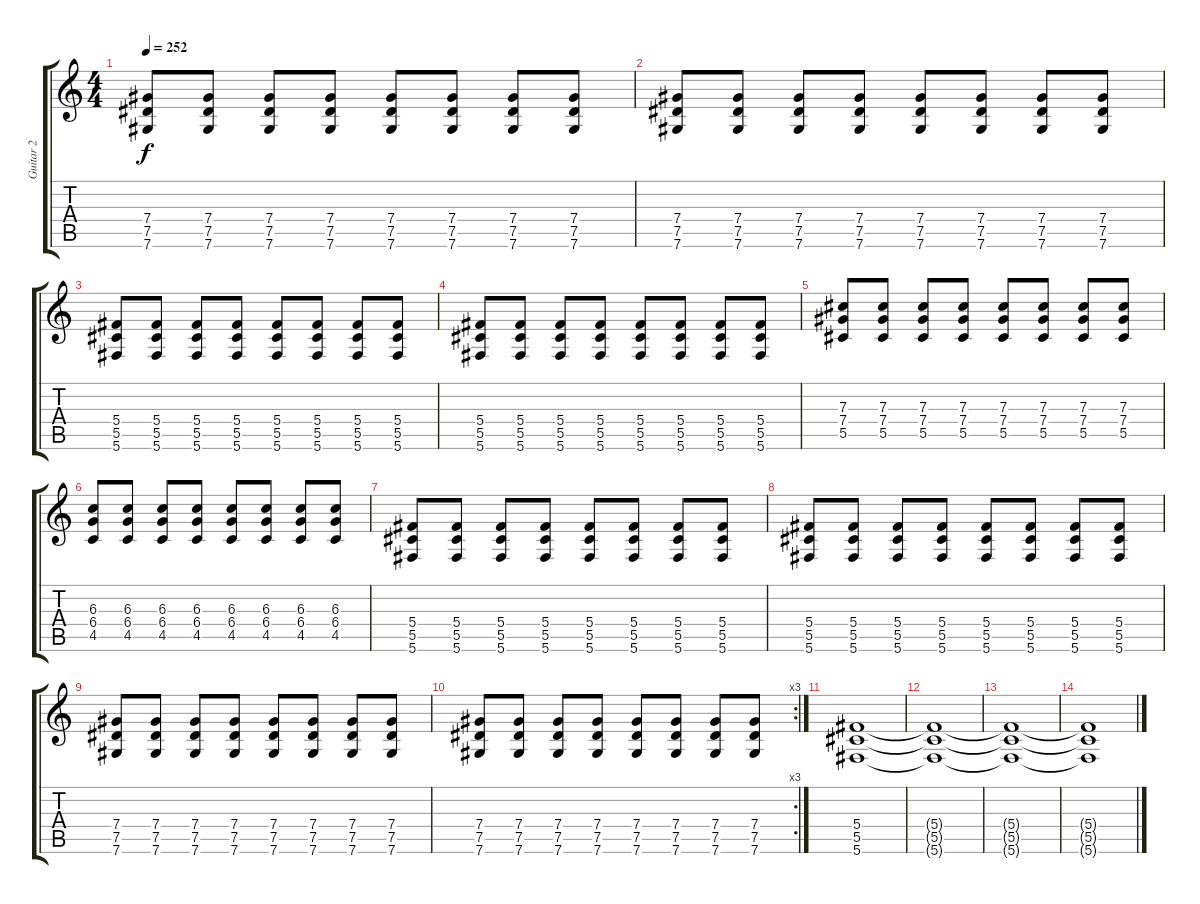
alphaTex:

\track ("Guitar 2" "Guitar 2") {instrument distortionguitar}
\staff {score tabs}
\tuning (Eb4 Bb3 Gb3 Db3 Ab2 Db2) {hide}
\ts (4 4)
\tempo 252
\clef g2
\ks c
(7.4 7.5 7.6).8{dy f} (7.4 7.5 7.6).8 (7.4 7.5 7.6).8 (7.4 7.5 7.6).8 (7.4 7.5 7.6).8 (7.4 7.5 7.6).8 (7.4 7.5 7.6).8 (7.4 7.5 7.6).8 |
(7.4 7.5 7.6).8 (7.4 7.5 7.6).8 (7.4 7.5 7.6).8 (7.4 7.5 7.6).8 (7.4 7.5 7.6).8 (7.4 7.5 7.6).8 (7.4 7.5 7.6).8 (7.4 7.5 7.6).8 |
(5.4 5.5 5.6).8 (5.4 5.5 5.6).8 (5.4 5.5 5.6).8 (5.4 5.5 5.6).8 (5.4 5.5 5.6).8 (5.4 5.5 5.6).8 (5.4 5.5 5.6).8 (5.4 5.5 5.6).8 |
(5.4 5.5 5.6).8 (5.4 5.5 5.6).8 (5.4 5.5 5.6).8 (5.4 5.5 5.6).8 (5.4 5.5 5.6).8 (5.4 5.5 5.6).8 (5.4 5.5 5.6).8 (5.4 5.5 5.6).8 |
(7.3 7.4 5.5).8 (7.3 7.4 5.5).8 (7.3 7.4 5.5).8 (7.3 7.4 5.5).8 (7.3 7.4 5.5).8 (7.3 7.4 5.5).8 (7.3 7.4 5.5).8 (7.3 7.4 5.5).8 |
(6.3 6.4 4.5).8 (6.3 6.4 4.5).8 (6.3 6.4 4.5).8 (6.3 6.4 4.5).8 (6.3 6.4 4.5).8 (6.3 6.4 4.5).8 (6.3 6.4 4.5).8 (6.3 6.4 4.5).8 |
(5.4 5.5 5.6).8 (5.4 5.5 5.6).8 (5.4 5.5 5.6).8 (5.4 5.5 5.6).8 (5.4 5.5 5.6).8 (5.4 5.5 5.6).8 (5.4 5.5 5.6).8 (5.4 5.5 5.6).8 |
(5.4 5.5 5.6).8 (5.4 5.5 5.6).8 (5.4 5.5 5.6).8 (5.4 5.5 5.6).8 (5.4 5.5 5.6).8 (5.4 5.5 5.6).8 (5.4 5.5 5.6).8 (5.4 5.5 5.6).8 |
(7.4 7.5 7.6).8 (7.4 7.5 7.6).8 (7.4 7.5 7.6).8 (7.4 7.5 7.6).8 (7.4 7.5 7.6).8 (7.4 7.5 7.6).8 (7.4 7.5 7.6).8 (7.4 7.5 7.6).8 |
\rc 3
(7.4 7.5 7.6).8 (7.4 7.5 7.6).8 (7.4 7.5 7.6).8 (7.4 7.5 7.6).8 (7.4 7.5 7.6).8 (7.4 7.5 7.6).8 (7.4 7.5 7.6).8 (7.4 7.5 7.6).8 |
(5.4 5.5 5.6).1 |
(5.4{t} 5.5{t} 5.6{t}).1 |
(5.4{t} 5.5{t} 5.6{t}).1 |
(5.4{t} 5.5{t} 5.6{t}).1
